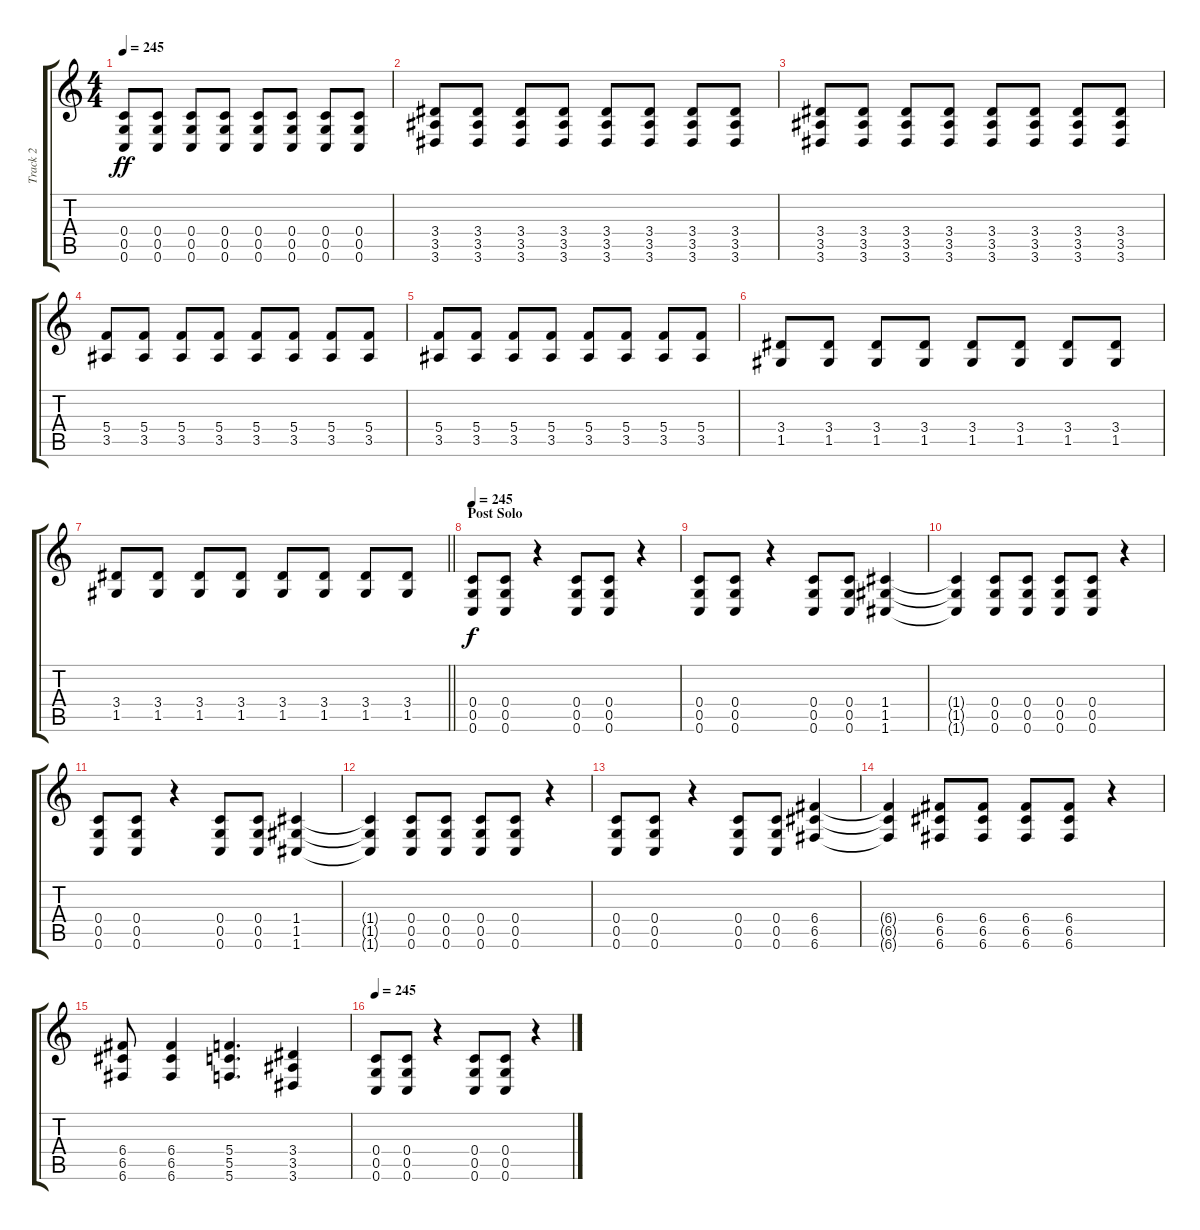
\track ("Track 2" "Track 2") {instrument overdrivenguitar}
\staff {score tabs}
\tuning (D4 A3 F3 C3 G2 C2) {hide}
\ts (4 4)
\tempo 245
\clef g2
\ks c
(0.4 0.5 0.6).8{dy ff} (0.4 0.5 0.6).8 (0.4 0.5 0.6).8 (0.4 0.5 0.6).8 (0.4 0.5 0.6).8 (0.4 0.5 0.6).8 (0.4 0.5 0.6).8 (0.4 0.5 0.6).8 |
(3.4 3.5 3.6).8 (3.4 3.5 3.6).8 (3.4 3.5 3.6).8 (3.4 3.5 3.6).8 (3.4 3.5 3.6).8 (3.4 3.5 3.6).8 (3.4 3.5 3.6).8 (3.4 3.5 3.6).8 |
(3.4 3.5 3.6).8 (3.4 3.5 3.6).8 (3.4 3.5 3.6).8 (3.4 3.5 3.6).8 (3.4 3.5 3.6).8 (3.4 3.5 3.6).8 (3.4 3.5 3.6).8 (3.4 3.5 3.6).8 |
(5.4 3.5).8 (5.4 3.5).8 (5.4 3.5).8 (5.4 3.5).8 (5.4 3.5).8 (5.4 3.5).8 (5.4 3.5).8 (5.4 3.5).8 |
(5.4 3.5).8 (5.4 3.5).8 (5.4 3.5).8 (5.4 3.5).8 (5.4 3.5).8 (5.4 3.5).8 (5.4 3.5).8 (5.4 3.5).8 |
(3.4 1.5).8 (3.4 1.5).8 (3.4 1.5).8 (3.4 1.5).8 (3.4 1.5).8 (3.4 1.5).8 (3.4 1.5).8 (3.4 1.5).8 |
\barLineRight lightlight
(3.4 1.5).8 (3.4 1.5).8 (3.4 1.5).8 (3.4 1.5).8 (3.4 1.5).8 (3.4 1.5).8 (3.4 1.5).8 (3.4 1.5).8 |
\section ("" "Post Solo")
\tempo 245
(0.4 0.5 0.6).8{dy f} (0.4 0.5 0.6).8 r.4 (0.4 0.5 0.6).8 (0.4 0.5 0.6).8 r.4 |
(0.4 0.5 0.6).8 (0.4 0.5 0.6).8 r.4 (0.4 0.5 0.6).8 (0.4 0.5 0.6).8 (1.4 1.5 1.6).4 |
(1.4{t} 1.5{t} 1.6{t}).4 (0.4 0.5 0.6).8 (0.4 0.5 0.6).8 (0.4 0.5 0.6).8 (0.4 0.5 0.6).8 r.4 |
(0.4 0.5 0.6).8 (0.4 0.5 0.6).8 r.4 (0.4 0.5 0.6).8 (0.4 0.5 0.6).8 (1.4 1.5 1.6).4 |
(1.4{t} 1.5{t} 1.6{t}).4 (0.4 0.5 0.6).8 (0.4 0.5 0.6).8 (0.4 0.5 0.6).8 (0.4 0.5 0.6).8 r.4 |
(0.4 0.5 0.6).8 (0.4 0.5 0.6).8 r.4 (0.4 0.5 0.6).8 (0.4 0.5 0.6).8 (6.4 6.5 6.6).4 |
(6.4{t} 6.5{t} 6.6{t}).4 (6.4 6.5 6.6).8 (6.4 6.5 6.6).8 (6.4 6.5 6.6).8 (6.4 6.5 6.6).8 r.4 |
(6.4 6.5 6.6).8 (6.4 6.5 6.6).4 (5.4 5.5 5.6).4{d} (3.4 3.5 3.6).4 |
\tempo 245
(0.4 0.5 0.6).8 (0.4 0.5 0.6).8 r.4 (0.4 0.5 0.6).8 (0.4 0.5 0.6).8 r.4
